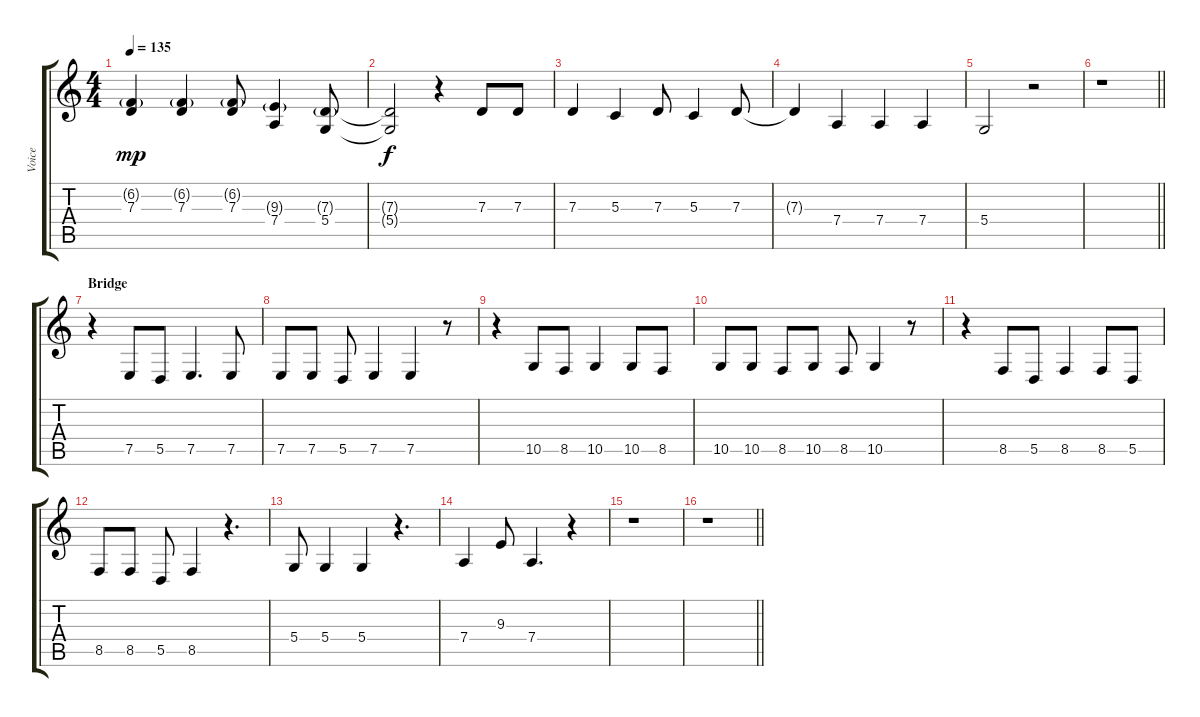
\track ("Voice" "Voice") {instrument viola}
\staff {score tabs}
\tuning (E4 B3 G3 D3 A2 E2) {hide}
\ts (4 4)
\tempo 135
\clef g2
\ks c
(6.2{g} 7.3).4{dy mp} (6.2{g} 7.3).4 (6.2{g} 7.3).8 (9.3{g} 7.4).4 (7.3{g} 5.4).8 |
(7.3{t} 5.4{t}).2{dy f} r.4 7.3.8 7.3.8 |
7.3.4 5.3.4 7.3.8 5.3.4 7.3.8 |
7.3{t}.4 7.4.4 7.4.4 7.4.4 |
5.4.2 r.2 |
\barLineRight lightlight
r.1 |
\section ("" "Bridge")
r.4 7.5.8 5.5.8 7.5.4{d} 7.5.8 |
7.5.8 7.5.8 5.5.8 7.5.4 7.5.4 r.8 |
r.4 10.5.8 8.5.8 10.5.4 10.5.8 8.5.8 |
10.5.8 10.5.8 8.5.8 10.5.8 8.5.8 10.5.4 r.8 |
r.4 8.5.8 5.5.8 8.5.4 8.5.8 5.5.8 |
8.5.8 8.5.8 5.5.8 8.5.4 r.4{d} |
5.4.8 5.4.4 5.4.4 r.4{d} |
7.4.4 9.3.8 7.4.4{d} r.4 |
r.1 |
\barLineRight lightlight
r.1
